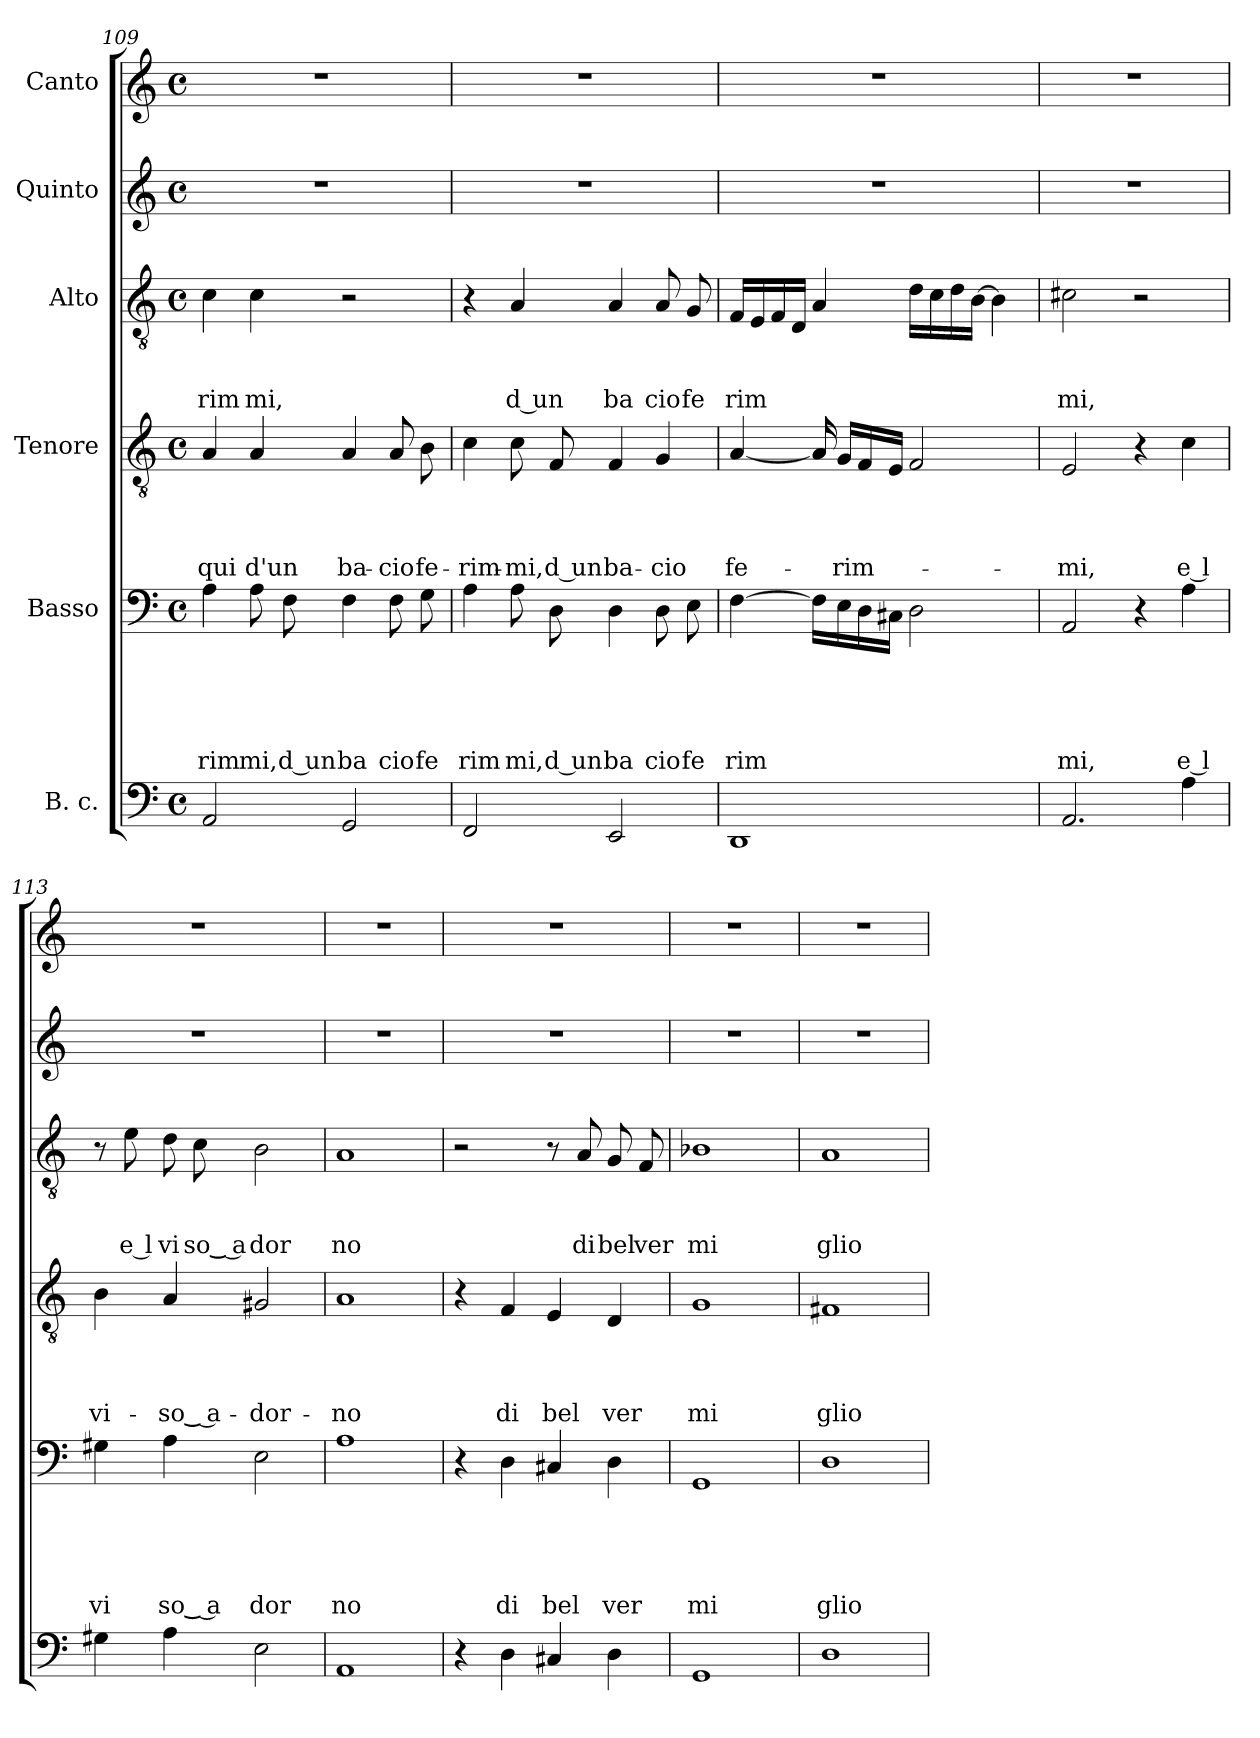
**kern	**kern	**text	**text	**text	**text	**text	**kern	**text	**text	**text	**text	**kern	**text	**text	**text	**kern	**kern
*part6	*part5	*part5	*part5	*part5	*part5	*part5	*part4	*part4	*part4	*part4	*part4	*part3	*part3	*part3	*part3	*part2	*part1
*staff6	*staff5	*staff5	*staff5	*staff5	*staff5	*staff5	*staff4	*staff4	*staff4	*staff4	*staff4	*staff3	*staff3	*staff3	*staff3	*staff2	*staff1
*I"B. c.	*I"Basso	*	*	*	*	*	*I"Tenore	*	*	*	*	*I"Alto	*	*	*	*I"Quinto	*I"Canto
!!LO:LB:g=z
*clefF4	*clefF4	*	*	*	*	*	*clefGv2	*	*	*	*	*clefGv2	*	*	*	*clefG2	*clefG2
*k[]	*k[]	*	*	*	*	*	*k[]	*	*	*	*	*k[]	*	*	*	*k[]	*k[]
*C:	*C:	*	*	*	*	*	*C:	*	*	*	*	*C:	*	*	*	*C:	*C:
*M4/4	*M4/4	*	*	*	*	*	*M4/4	*	*	*	*	*M4/4	*	*	*	*M4/4	*M4/4
*met(c)	*met(c)	*	*	*	*	*	*met(c)	*	*	*	*	*met(c)	*	*	*	*met(c)	*met(c)
=109	=109	=109	=109	=109	=109	=109	=109	=109	=109	=109	=109	=109	=109	=109	=109	=109	=109
!	!	!	!	!	!	!LO:LY:b	!	!	!	!	!LO:LY:b	!	!	!	!LO:LY:b	!	!
2AA/	4A\	.	.	.	.	rim	4A/	.	.	.	qui	4c\	.	.	rim	1r	1r
!	!	!	!	!	!	!LO:LY:b	!	!	!	!	!LO:LY:b	!	!	!	!LO:LY:b	!	!
.	8A\	.	.	.	.	mi,	4A/	.	.	.	d'un	4c\	.	.	mi,	.	.
!	!	!	!	!	!	!LO:LY:b:rj	!	!	!	!	!	!	!	!	!	!	!
.	8F\	.	.	.	.	d un	.	.	.	.	.	.	.	.	.	.	.
!	!	!	!	!	!	!LO:LY:b	!	!	!	!	!LO:LY:b	!	!	!	!	!	!
2GG/	4F\	.	.	.	.	ba	4A/	.	.	.	ba-	2r	.	.	.	.	.
!	!	!	!	!	!	!LO:LY:b	!	!	!	!	!LO:LY:b	!	!	!	!	!	!
.	8F\	.	.	.	.	cio	8A/	.	.	.	-cio	.	.	.	.	.	.
!	!	!	!	!	!	!LO:LY:b	!	!	!	!	!LO:LY:b	!	!	!	!	!	!
.	8G\	.	.	.	.	fe	8B\	.	.	.	fe-	.	.	.	.	.	.
=110	=110	=110	=110	=110	=110	=110	=110	=110	=110	=110	=110	=110	=110	=110	=110	=110	=110
!	!	!	!	!	!	!LO:LY:b	!	!	!	!	!LO:LY:b	!	!	!	!	!	!
2FF/	4A\	.	.	.	.	rim	4c\	.	.	.	-rim-	4r	.	.	.	1r	1r
!	!	!	!	!	!	!LO:LY:b	!	!	!	!	!LO:LY:b	!	!	!	!LO:LY:b:rj	!	!
.	8A\	.	.	.	.	mi,	8c\	.	.	.	-mi,	4A/	.	.	d un	.	.
!	!	!	!	!	!	!LO:LY:b:rj	!	!	!	!	!LO:LY:b:rj	!	!	!	!	!	!
.	8D\	.	.	.	.	d un	8F/	.	.	.	d un	.	.	.	.	.	.
!	!	!	!	!	!	!LO:LY:b	!	!	!	!	!LO:LY:b	!	!	!	!LO:LY:b	!	!
2EE/	4D\	.	.	.	.	ba	4F/	.	.	.	ba-	4A/	.	.	ba	.	.
!	!	!	!	!	!	!LO:LY:b	!	!	!	!	!LO:LY:b	!	!	!	!LO:LY:b	!	!
.	8D\	.	.	.	.	cio	4G/	.	.	.	-cio	8A/	.	.	cio	.	.
!	!	!	!	!	!	!LO:LY:b	!	!	!	!	!	!	!	!	!LO:LY:b	!	!
.	8E\	.	.	.	.	fe	.	.	.	.	.	8G/	.	.	fe	.	.
=111	=111	=111	=111	=111	=111	=111	=111	=111	=111	=111	=111	=111	=111	=111	=111	=111	=111
!	!	!	!	!	!	!LO:LY:b	!	!	!	!	!LO:LY:b	!	!	!	!LO:LY:b	!	!
1DD	[>4F\	.	.	.	.	rim	[<4A/	.	.	.	fe-	16F/LL	.	.	rim	1r	1r
.	.	.	.	.	.	.	.	.	.	.	.	16E/	.	.	.	.	.
.	.	.	.	.	.	.	.	.	.	.	.	16F/	.	.	.	.	.
.	.	.	.	.	.	.	.	.	.	.	.	16D/JJ	.	.	.	.	.
.	16F\LL]	.	.	.	.	.	16A/]	.	.	.	.	4A/	.	.	.	.	.
!	!	!	!	!	!	!	!	!	!	!	!LO:LY:b	!	!	!	!	!	!
.	16E\	.	.	.	.	.	16G/LL	.	.	.	-rim-	.	.	.	.	.	.
.	16D\	.	.	.	.	.	16F/	.	.	.	.	.	.	.	.	.	.
.	16C#X\JJ	.	.	.	.	.	16E/JJ	.	.	.	.	.	.	.	.	.	.
.	2D\	.	.	.	.	.	2F/	.	.	.	.	16d\LL	.	.	.	.	.
.	.	.	.	.	.	.	.	.	.	.	.	16c\	.	.	.	.	.
.	.	.	.	.	.	.	.	.	.	.	.	16d\	.	.	.	.	.
.	.	.	.	.	.	.	.	.	.	.	.	[>16B\JJ	.	.	.	.	.
.	.	.	.	.	.	.	.	.	.	.	.	4B\]	.	.	.	.	.
=112	=112	=112	=112	=112	=112	=112	=112	=112	=112	=112	=112	=112	=112	=112	=112	=112	=112
!	!	!	!	!	!	!LO:LY:b	!	!	!	!	!LO:LY:b	!	!	!	!LO:LY:b	!	!
2.AA/	2AA/	.	.	.	.	mi,	2E/	.	.	.	-mi,	2c#X\	.	.	mi,	1r	1r
.	4r	.	.	.	.	.	4r	.	.	.	.	2r	.	.	.	.	.
!	!	!	!	!	!	!LO:LY:b:rj	!	!	!	!	!LO:LY:b:rj	!	!	!	!	!	!
4A\	4A\	.	.	.	.	e l	4c\	.	.	.	e l	.	.	.	.	.	.
=113	=113	=113	=113	=113	=113	=113	=113	=113	=113	=113	=113	=113	=113	=113	=113	=113	=113
!	!	!	!	!	!	!LO:LY:b	!	!	!	!	!LO:LY:b	!	!	!	!	!	!
4G#X\	4G#X\	.	.	.	.	vi	4B\	.	.	.	vi-	8r	.	.	.	1r	1r
!	!	!	!	!	!	!	!	!	!	!	!	!	!	!	!LO:LY:b:rj	!	!
.	.	.	.	.	.	.	.	.	.	.	.	8e\	.	.	e l	.	.
!	!	!	!	!	!	!LO:LY:b:rj	!	!	!	!	!LO:LY:b:rj	!	!	!	!LO:LY:b	!	!
4A\	4A\	.	.	.	.	so‿ a	4A/	.	.	.	-so‿ a-	8d\	.	.	vi	.	.
!	!	!	!	!	!	!	!	!	!	!	!	!	!	!	!LO:LY:b:rj	!	!
.	.	.	.	.	.	.	.	.	.	.	.	8c\	.	.	so‿ a	.	.
!	!	!	!	!	!	!LO:LY:b	!	!	!	!	!LO:LY:b	!	!	!	!LO:LY:b	!	!
2E\	2E\	.	.	.	.	dor	2G#X/	.	.	.	-dor-	2B\	.	.	dor	.	.
=114	=114	=114	=114	=114	=114	=114	=114	=114	=114	=114	=114	=114	=114	=114	=114	=114	=114
!	!	!	!	!	!	!LO:LY:b	!	!	!	!	!LO:LY:b	!	!	!	!LO:LY:b	!	!
1AA	1A	.	.	.	.	no	1A	.	.	.	-no	1A	.	.	no	1r	1r
!!LO:LB:g=z
=115	=115	=115	=115	=115	=115	=115	=115	=115	=115	=115	=115	=115	=115	=115	=115	=115	=115
4r	4r	.	.	.	.	.	4r	.	.	.	.	2r	.	.	.	1r	1r
!	!	!	!	!	!	!LO:LY:b	!	!	!	!	!LO:LY:b	!	!	!	!	!	!
4D\	4D\	.	.	.	.	di	4F/	.	.	.	di	.	.	.	.	.	.
!	!	!	!	!	!	!LO:LY:b	!	!	!	!	!LO:LY:b	!	!	!	!	!	!
4C#X/	4C#X/	.	.	.	.	bel	4E/	.	.	.	bel	8r	.	.	.	.	.
!	!	!	!	!	!	!	!	!	!	!	!	!	!	!	!LO:LY:b	!	!
.	.	.	.	.	.	.	.	.	.	.	.	8A/	.	.	di	.	.
!	!	!	!	!	!	!LO:LY:b	!	!	!	!	!LO:LY:b	!	!	!	!LO:LY:b	!	!
4D\	4D\	.	.	.	.	ver	4D/	.	.	.	ver	8G/	.	.	bel	.	.
!	!	!	!	!	!	!	!	!	!	!	!	!	!	!	!LO:LY:b	!	!
.	.	.	.	.	.	.	.	.	.	.	.	8F/	.	.	ver	.	.
=116	=116	=116	=116	=116	=116	=116	=116	=116	=116	=116	=116	=116	=116	=116	=116	=116	=116
!	!	!	!	!	!	!LO:LY:b	!	!	!	!	!LO:LY:b	!	!	!	!LO:LY:b	!	!
1GG	1GG	.	.	.	.	mi	1G	.	.	.	mi	1B-X	.	.	mi	1r	1r
=117	=117	=117	=117	=117	=117	=117	=117	=117	=117	=117	=117	=117	=117	=117	=117	=117	=117
!	!	!	!	!	!	!LO:LY:b	!	!	!	!	!LO:LY:b	!	!	!	!LO:LY:b	!	!
1D	1D	.	.	.	.	glio	1F#X	.	.	.	glio	1A	.	.	glio	1r	1r
=	=	=	=	=	=	=	=	=	=	=	=	=	=	=	=	=	=
*-	*-	*-	*-	*-	*-	*-	*-	*-	*-	*-	*-	*-	*-	*-	*-	*-	*-
